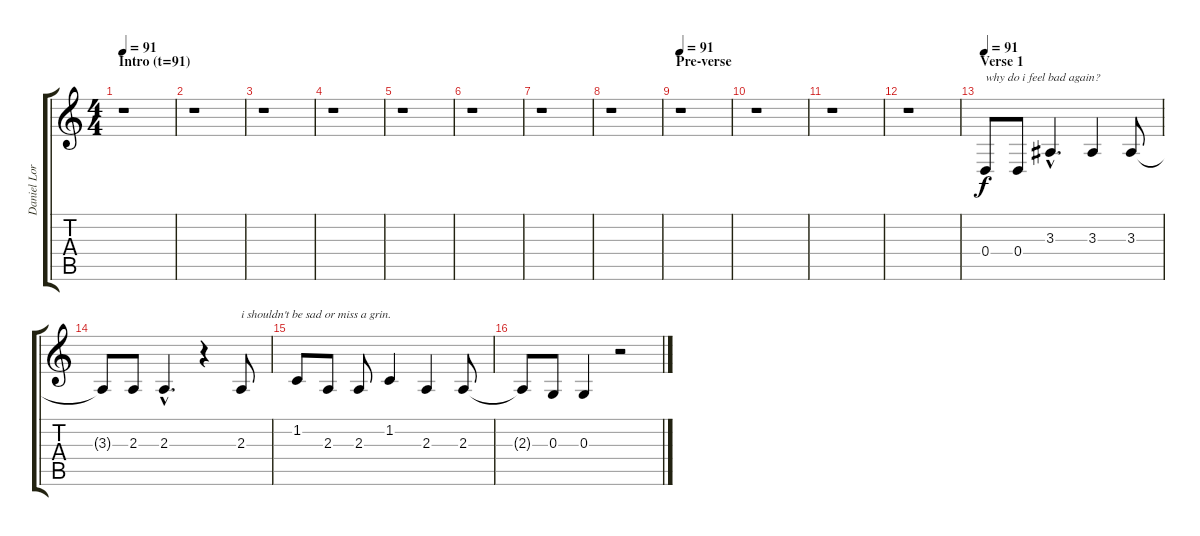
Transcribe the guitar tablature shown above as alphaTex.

\track ("Daniel Lorca - Vocals" "Daniel Lor") {instrument cello}
\staff {score tabs}
\tuning (E4 B3 G3 D3 A2 E2) {hide}
\ts (4 4)
\section ("" "Intro (t=91)")
\tempo 91
\clef g2
\ks c
r.1{dy f volume 16 balance 8 instrument cello} |
r.1 |
r.1 |
r.1 |
\section ("" "")
r.1 |
r.1 |
r.1 |
r.1 |
\section ("" "Pre-verse")
\tempo 91
r.1 |
r.1 |
r.1 |
r.1 |
\section ("" "Verse 1")
\tempo 91
0.4.8{txt "why do i feel bad again?" volume 16 balance 8 instrument cello} 0.4.8 3.3{hac}.4{d} 3.3.4 3.3.8 |
3.3{t}.8 2.3.8 2.3{hac}.4{d} r.4 2.3.8{txt "i shouldn't be sad or miss a grin."} |
1.2.8 2.3.8 2.3.8 1.2.4 2.3.4 2.3.8 |
2.3{t}.8 0.3.8 0.3.4 r.2
